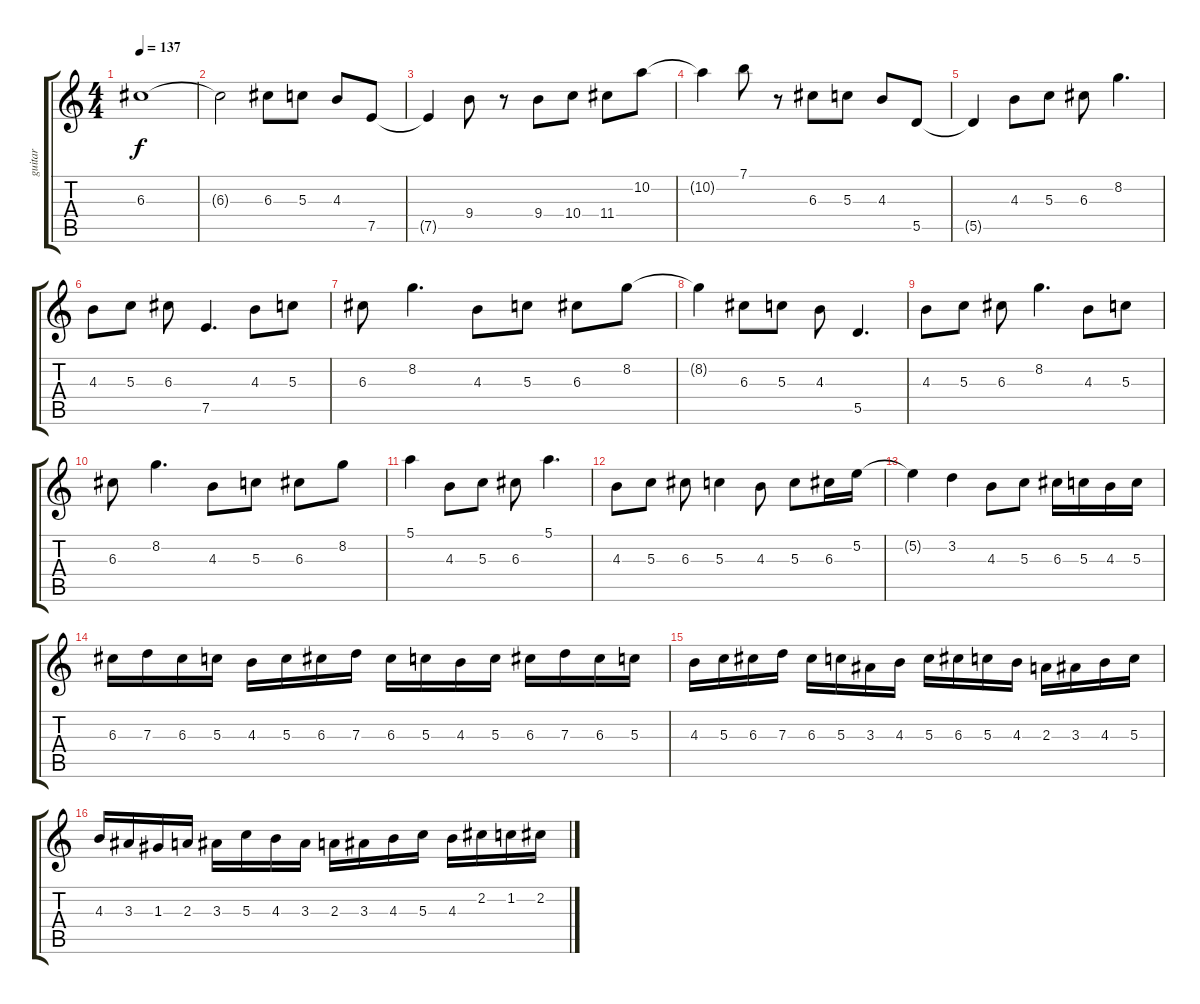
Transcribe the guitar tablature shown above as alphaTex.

\track ("guitar" "guitar") {instrument distortionguitar}
\staff {score tabs}
\tuning (E4 B3 G3 D3 A2 E2) {hide}
\ts (4 4)
\tempo 137
\clef g2
\ks c
6.3{t}.1{dy f} |
6.3{t}.2 6.3.8 5.3.8 4.3.8 7.5.8 |
7.5{t}.4 9.4.8 r.8 9.4.8 10.4.8 11.4.8 10.2.8 |
10.2{t}.4 7.1.8 r.8 6.3.8 5.3.8 4.3.8 5.5.8 |
5.5{t}.4 4.3.8 5.3.8 6.3.8 8.2.4{d} |
4.3.8 5.3.8 6.3.8 7.5.4{d} 4.3.8 5.3.8 |
6.3.8 8.2.4{d} 4.3.8 5.3.8 6.3.8 8.2.8 |
8.2{t}.4 6.3.8 5.3.8 4.3.8 5.5.4{d} |
4.3.8 5.3.8 6.3.8 8.2.4{d} 4.3.8 5.3.8 |
6.3.8 8.2.4{d} 4.3.8 5.3.8 6.3.8 8.2.8 |
5.1.4 4.3.8 5.3.8 6.3.8 5.1.4{d} |
4.3.8 5.3.8 6.3.8 5.3.4 4.3.8 5.3.8 6.3.16 5.2.16 |
5.2{t}.4 3.2.4 4.3.8 5.3.8 6.3.16 5.3.16 4.3.16 5.3.16 |
6.3.16 7.3.16 6.3.16 5.3.16 4.3.16 5.3.16 6.3.16 7.3.16 6.3.16 5.3.16 4.3.16 5.3.16 6.3.16 7.3.16 6.3.16 5.3.16 |
4.3.16 5.3.16 6.3.16 7.3.16 6.3.16 5.3.16 3.3.16 4.3.16 5.3.16 6.3.16 5.3.16 4.3.16 2.3.16 3.3.16 4.3.16 5.3.16 |
4.3.16 3.3.16 1.3.16 2.3.16 3.3.16 5.3.16 4.3.16 3.3.16 2.3.16 3.3.16 4.3.16 5.3.16 4.3.16 2.2.16 1.2.16 2.2.16
